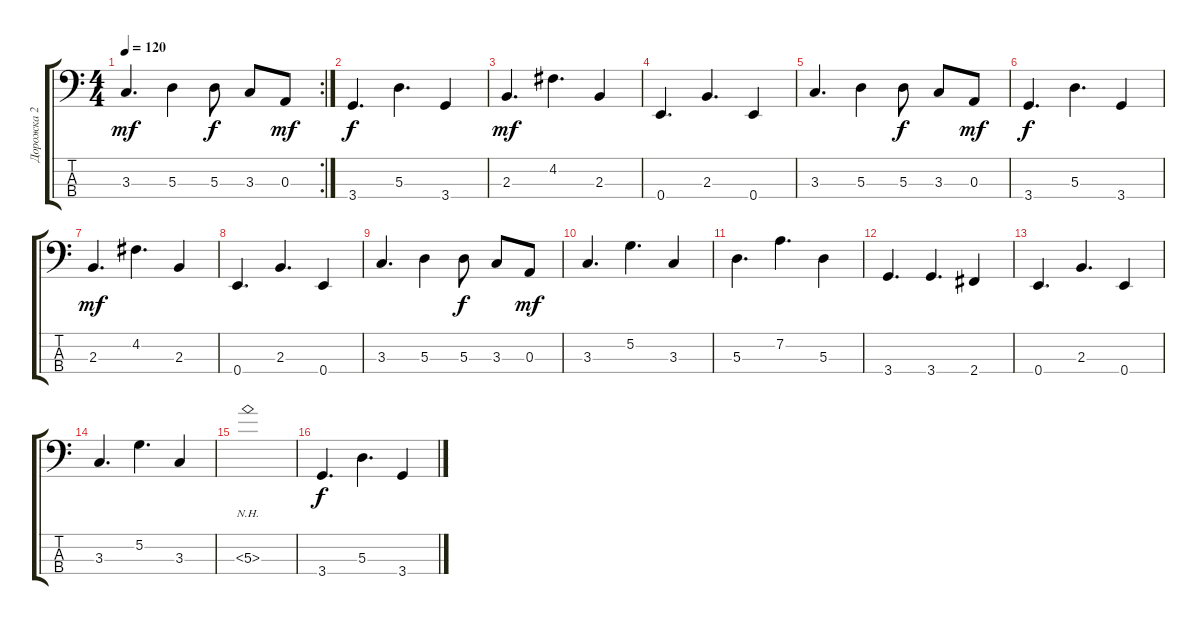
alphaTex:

\track ("Дорожка 2" "Дорожка 2") {instrument electricbassfinger}
\staff {score tabs}
\tuning (G2 D2 A1 E1) {hide}
\rc 2
\ts (4 4)
\tempo 120
\clef f4
\ks c
3.3.4{d dy mf} 5.3.4 5.3.8{dy f} 3.3.8 0.3.8{dy mf} |
3.4.4{d dy f} 5.3.4{d} 3.4.4 |
2.3.4{d dy mf} 4.2.4{d} 2.3.4 |
0.4.4{d} 2.3.4{d} 0.4.4 |
3.3.4{d} 5.3.4 5.3.8{dy f} 3.3.8 0.3.8{dy mf} |
3.4.4{d dy f} 5.3.4{d} 3.4.4 |
2.3.4{d dy mf} 4.2.4{d} 2.3.4 |
0.4.4{d} 2.3.4{d} 0.4.4 |
3.3.4{d} 5.3.4 5.3.8{dy f} 3.3.8 0.3.8{dy mf} |
3.3.4{d} 5.2.4{d} 3.3.4 |
5.3.4{d} 7.2.4{d} 5.3.4 |
3.4.4{d} 3.4.4{d} 2.4.4 |
0.4.4{d} 2.3.4{d} 0.4.4 |
3.3.4{d} 5.2.4{d} 3.3.4 |
5.3{nh}.1 |
3.4.4{d dy f} 5.3.4{d} 3.4.4
